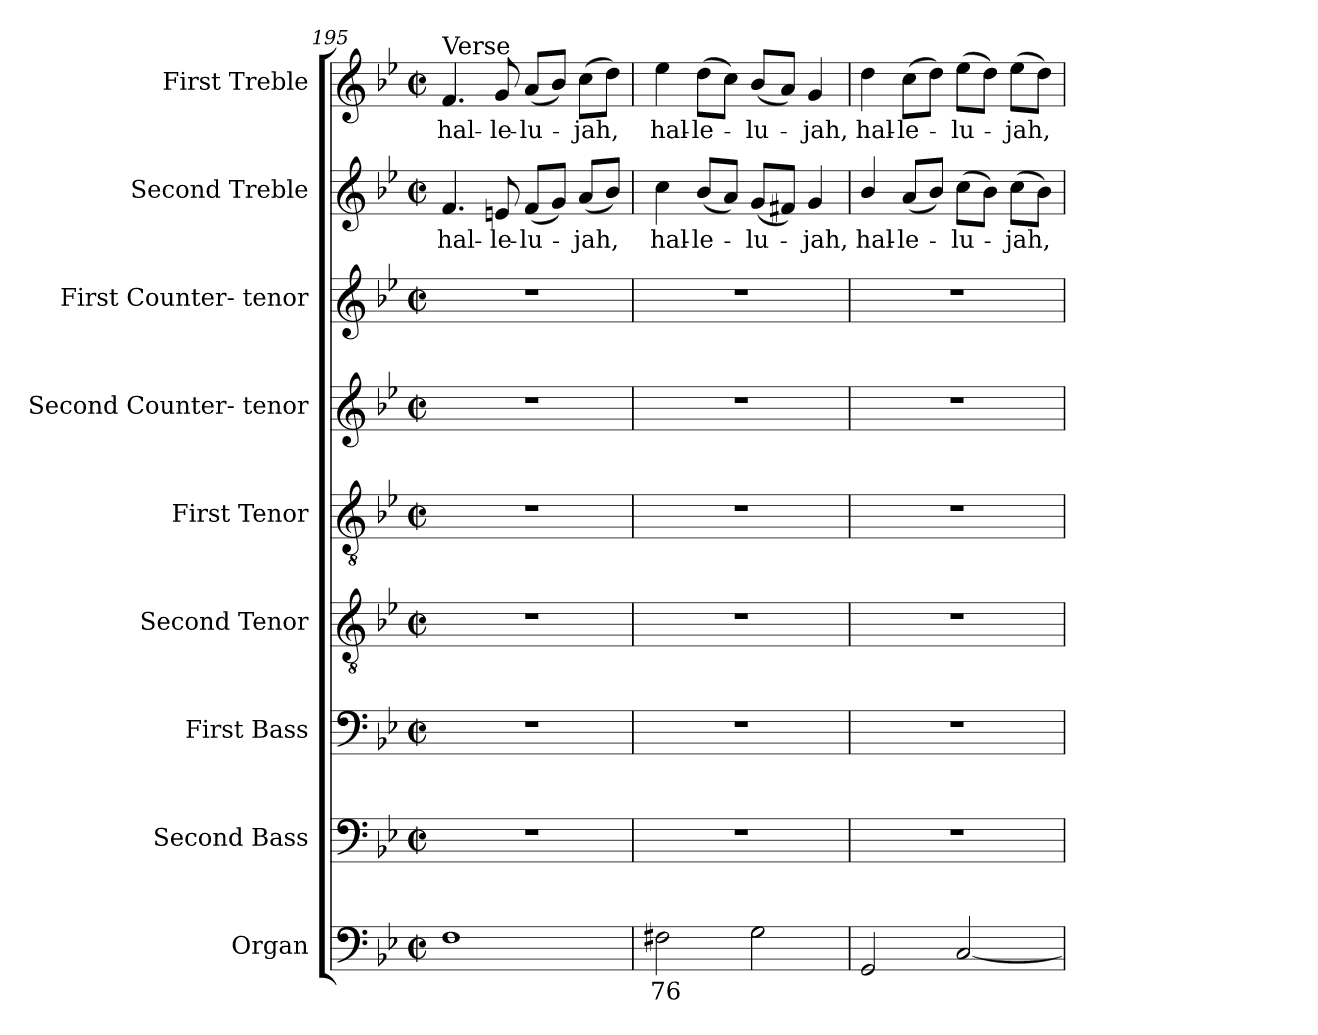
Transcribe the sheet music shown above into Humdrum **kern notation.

**kern	**text	**kern	**kern	**kern	**kern	**kern	**kern	**kern	**text	**kern	**text
*part9	*part9	*part8	*part7	*part6	*part5	*part4	*part3	*part2	*part2	*part1	*part1
*staff9	*staff9	*staff8	*staff7	*staff6	*staff5	*staff4	*staff3	*staff2	*staff2	*staff1	*staff1
*I"Organ	*	*I"Second Bass	*I"First Bass	*I"Second Tenor	*I"First Tenor	*I"Second Counter- tenor	*I"First Counter- tenor	*I"Second Treble	*	*I"First Treble	*
*I'Org.	*	*I'B2.	*I'B1.	*I'T2.	*I'T1.	*	*	*I'S2.	*	*	*
!!LO:PB:g=z
*clefF4	*	*clefF4	*clefF4	*clefGv2	*clefGv2	*clefG2	*clefG2	*clefG2	*	*clefG2	*
*	*	*	*	*ITrd7c12	*ITrd7c12	*	*	*	*	*	*
*k[b-e-]	*	*k[b-e-]	*k[b-e-]	*k[b-e-]	*k[b-e-]	*k[b-e-]	*k[b-e-]	*k[b-e-]	*	*k[b-e-]	*
*B-:	*	*B-:	*B-:	*B-:	*B-:	*B-:	*B-:	*B-:	*	*B-:	*
*M2/2	*	*M2/2	*M2/2	*M2/2	*M2/2	*M2/2	*M2/2	*M2/2	*	*M2/2	*
*met(c|)	*	*met(c|)	*met(c|)	*met(c|)	*met(c|)	*met(c|)	*met(c|)	*met(c|)	*	*met(c|)	*
=195	=195	=195	=195	=195	=195	=195	=195	=195	=195	=195	=195
!	!	!	!	!	!	!	!	!	!LO:LY:b:color=#000000	!	!
!	!	!	!	!	!	!	!	!	!	!LO:TX:a:t=Verse	!
!	!	!	!	!	!	!	!	!	!	!	!LO:LY:b:color=#000000
1Fi	.	1r	1r	1r	1r	1r	1r	4.fi/	hal-	4.fi/	hal-
!	!	!	!	!	!	!	!	!	!LO:LY:b:color=#000000	!	!
!	!	!	!	!	!	!	!	!	!	!	!LO:LY:b:color=#000000
.	.	.	.	.	.	.	.	8eni/	-le-	8gi/	-le-
!	!	!	!	!	!	!	!	!	!LO:LY:b:color=#000000	!	!
!	!	!	!	!	!	!	!	!	!	!	!LO:LY:b:color=#000000
.	.	.	.	.	.	.	.	(8fi/L	-lu-	(8ai/L	-lu-
.	.	.	.	.	.	.	.	8gi/J)	.	8b-i/J)	.
!	!	!	!	!	!	!	!	!	!LO:LY:b:color=#000000	!	!
!	!	!	!	!	!	!	!	!	!	!	!LO:LY:b:color=#000000
.	.	.	.	.	.	.	.	(8ai/L	-jah,	(8cci\L	-jah,
.	.	.	.	.	.	.	.	8b-i/J)	.	8ddi\J)	.
=196	=196	=196	=196	=196	=196	=196	=196	=196	=196	=196	=196
!	!LO:LY:b:color=#000000	!	!	!	!	!	!	!	!	!	!
!	!	!	!	!	!	!	!	!	!LO:LY:b:color=#000000	!	!
!	!	!	!	!	!	!	!	!	!	!	!LO:LY:b:color=#000000
2F#Xi\	76	1r	1r	1r	1r	1r	1r	4cci\	hal-	4ee-i\	hal-
!	!	!	!	!	!	!	!	!	!LO:LY:b:color=#000000	!	!
!	!	!	!	!	!	!	!	!	!	!	!LO:LY:b:color=#000000
.	.	.	.	.	.	.	.	(8b-i/L	-le-	(8ddi\L	-le-
.	.	.	.	.	.	.	.	8ai/J)	.	8cci\J)	.
!	!	!	!	!	!	!	!	!	!LO:LY:b:color=#000000	!	!
!	!	!	!	!	!	!	!	!	!	!	!LO:LY:b:color=#000000
2Gi\	.	.	.	.	.	.	.	(8gi/L	-lu-	(8b-i/L	-lu-
.	.	.	.	.	.	.	.	8f#Xi/J)	.	8ai/J)	.
!	!	!	!	!	!	!	!	!	!LO:LY:b:color=#000000	!	!
!	!	!	!	!	!	!	!	!	!	!	!LO:LY:b:color=#000000
.	.	.	.	.	.	.	.	4gi/	-jah,	4gi/	-jah,
=197	=197	=197	=197	=197	=197	=197	=197	=197	=197	=197	=197
!	!	!	!	!	!	!	!	!	!LO:LY:b:color=#000000	!	!
!	!	!	!	!	!	!	!	!	!	!	!LO:LY:b:color=#000000
2GGi/	.	1r	1r	1r	1r	1r	1r	4b-i/	hal-	4ddi\	hal-
!	!	!	!	!	!	!	!	!	!LO:LY:b:color=#000000	!	!
!	!	!	!	!	!	!	!	!	!	!	!LO:LY:b:color=#000000
.	.	.	.	.	.	.	.	(8ai/L	-le-	(8cci\L	-le-
.	.	.	.	.	.	.	.	8b-i/J)	.	8ddi\J)	.
!	!	!	!	!	!	!	!	!	!LO:LY:b:color=#000000	!	!
!	!	!	!	!	!	!	!	!	!	!	!LO:LY:b:color=#000000
[2Ci/	.	.	.	.	.	.	.	(8cci\L	-lu-	(8ee-i\L	-lu-
.	.	.	.	.	.	.	.	8b-i\J)	.	8ddi\J)	.
!	!	!	!	!	!	!	!	!	!LO:LY:b:color=#000000	!	!
!	!	!	!	!	!	!	!	!	!	!	!LO:LY:b:color=#000000
.	.	.	.	.	.	.	.	(8cci\L	-jah,	(8ee-i\L	-jah,
.	.	.	.	.	.	.	.	8b-i\J)	.	8ddi\J)	.
=	=	=	=	=	=	=	=	=	=	=	=
*-	*-	*-	*-	*-	*-	*-	*-	*-	*-	*-	*-
